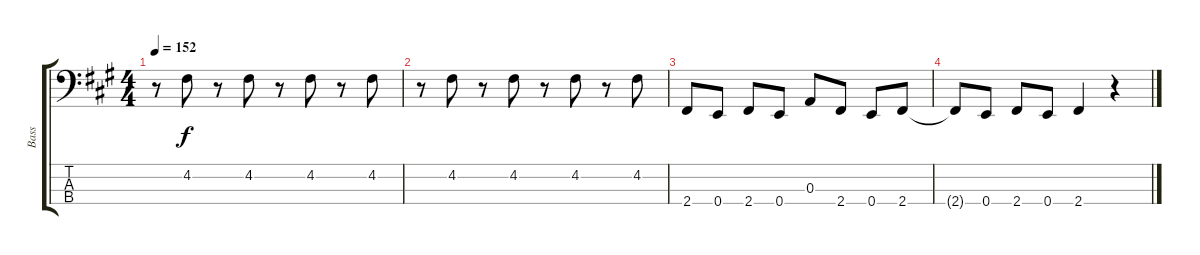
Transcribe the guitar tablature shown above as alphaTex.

\track ("Bass" "Bass") {instrument electricbassfinger}
\staff {score tabs}
\tuning (G2 D2 A1 E1) {hide}
\ts (4 4)
\tempo 152
\clef f4
\ks f#minor
r.8{dy f} 4.2.8 r.8 4.2.8 r.8 4.2.8 r.8 4.2.8 |
r.8 4.2.8 r.8 4.2.8 r.8 4.2.8 r.8 4.2.8 |
2.4.8 0.4.8 2.4.8 0.4.8 0.3.8 2.4.8 0.4.8 2.4.8 |
2.4{t}.8 0.4.8 2.4.8 0.4.8 2.4.4 r.4
